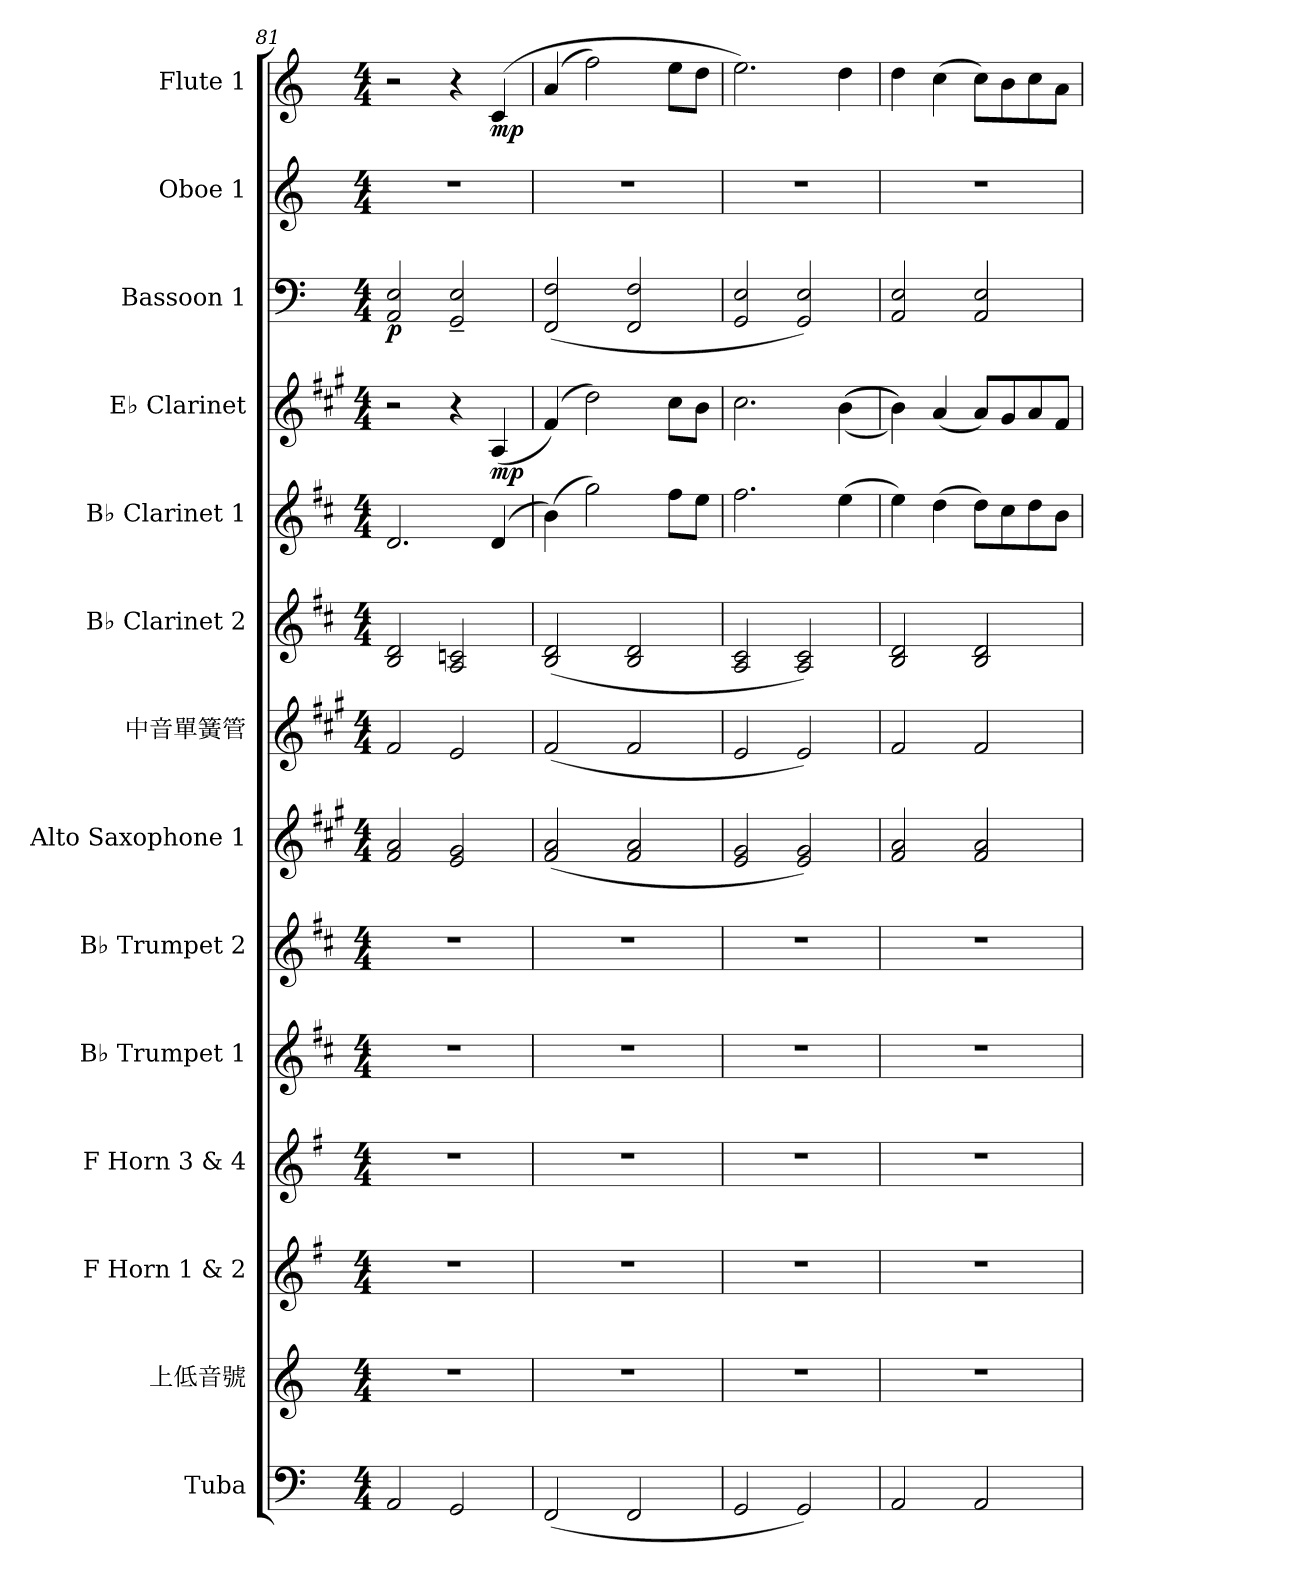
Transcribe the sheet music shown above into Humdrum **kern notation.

**kern	**kern	**kern	**kern	**kern	**kern	**kern	**kern	**kern	**kern	**kern	**dynam	**kern	**dynam	**kern	**kern	**dynam
*part14	*part13	*part12	*part11	*part10	*part9	*part8	*part7	*part6	*part5	*part4	*part4	*part3	*part3	*part2	*part1	*part1
*staff14	*staff13	*staff12	*staff11	*staff10	*staff9	*staff8	*staff7	*staff6	*staff5	*staff4	*staff4	*staff3	*staff3	*staff2	*staff1	*staff1
*I"Tuba	*I"上低音號	*I"F Horn 1 &amp; 2	*I"F Horn 3 &amp; 4	*I"B♭ Trumpet 1	*I"B♭ Trumpet 2	*I"Alto Saxophone 1	*I"中音單簧管	*I"B♭ Clarinet 2	*I"B♭ Clarinet 1	*I"E♭ Clarinet	*	*I"Bassoon 1	*	*I"Oboe 1	*I"Flute 1	*
*I'Tba.	*	*I'F Hn. 1 2	*I'F Hn. 3 4	*I'B♭ Tpt. 1	*I'B♭ Tpt. 2	*I'A. Sax. 1	*	*I'B♭ Cl. 2	*I'B♭ Cl. 1	*I'E♭ Cl.	*	*I'Bsn. 1	*	*I'Ob. 1	*I'Fl. 1	*
*clefF4	*clefG2	*clefG2	*clefG2	*clefG2	*clefG2	*clefG2	*clefG2	*clefG2	*clefG2	*clefG2	*	*clefF4	*	*clefG2	*clefG2	*
*	*ITrd8c14	*ITrd4c7	*ITrd4c7	*ITrd1c2	*ITrd1c2	*ITrd5c9	*ITrd5c9	*ITrd1c2	*ITrd1c2	*ITrd-2c-3	*	*	*	*	*	*
*k[]	*k[]	*k[]	*k[]	*k[]	*k[]	*k[]	*k[]	*k[]	*k[]	*k[]	*	*k[]	*	*k[]	*k[]	*
*M4/4	*M4/4	*M4/4	*M4/4	*M4/4	*M4/4	*M4/4	*M4/4	*M4/4	*M4/4	*M4/4	*	*M4/4	*	*M4/4	*M4/4	*
=81	=81	=81	=81	=81	=81	=81	=81	=81	=81	=81	=81	=81	=81	=81	=81	=81
!	!	!	!	!	!	!	!	!	!	!	!	!	!LO:DY:b	!	!	!
2AA/	1r	1r	1r	1r	1r	2A/ 2c/	2A/	2A/ 2c/	2.c/	2r	.	2AA/ 2E/	p	1r	2r	.
2GG/	.	.	.	.	.	2G/ 2B/	2G/	2G/ 2B-X/	.	4r	.	2GG/~ 2E/~	.	.	4r	.
!	!	!	!	!	!	!	!	!	!	!	!LO:DY:b	!	!	!	!	!LO:DY:b
.	.	.	.	.	.	.	.	.	(<4c/	(<4c/	mp	.	.	.	(>4c/	mp
=82	=82	=82	=82	=82	=82	=82	=82	=82	=82	=82	=82	=82	=82	=82	=82	=82
(>2FF/	1r	1r	1r	1r	1r	(>2A/ 2c/	(>2A/	(>2A/ 2c/	(>4a\)	(>4a/)	.	(>2FF/ 2F/	.	1r	(>4a/	.
.	.	.	.	.	.	.	.	.	2ff\)	2ff\)	.	.	.	.	2ff\)	.
2FF/	.	.	.	.	.	2A/ 2c/	2A/	2A/ 2c/	.	.	.	2FF/ 2F/	.	.	.	.
.	.	.	.	.	.	.	.	.	8ee\L	8ee\L	.	.	.	.	8ee\L	.
.	.	.	.	.	.	.	.	.	8dd\J	8dd\J	.	.	.	.	8dd\J	.
=83	=83	=83	=83	=83	=83	=83	=83	=83	=83	=83	=83	=83	=83	=83	=83	=83
2GG/	1r	1r	1r	1r	1r	2G/ 2B/	2G/	2G/ 2B/	2.ee\	2.ee\	.	2GG/ 2E/	.	1r	2.ee\)	.
2GG/)	.	.	.	.	.	2G/ 2B/)	2G/)	2G/ 2B/)	.	.	.	2GG/ 2E/)	.	.	.	.
.	.	.	.	.	.	.	.	.	(>4dd\	(>(>(>4dd\	.	.	.	.	4dd\	.
!!LO:PB:g=z
=84	=84	=84	=84	=84	=84	=84	=84	=84	=84	=84	=84	=84	=84	=84	=84	=84
2AA/	1r	1r	1r	1r	1r	2A/ 2c/	2A/	2A/ 2c/	4dd\)	4dd\)))	.	2AA/ 2E/	.	1r	4dd\	.
.	.	.	.	.	.	.	.	.	(>4cc\	(<4cc/	.	.	.	.	(>4cc\	.
2AA/	.	.	.	.	.	2A/ 2c/	2A/	2A/ 2c/	8cc\L)	8cc/L)	.	2AA/ 2E/	.	.	8cc\L)	.
.	.	.	.	.	.	.	.	.	8b\	8b/	.	.	.	.	8b\	.
.	.	.	.	.	.	.	.	.	8cc\	8cc/	.	.	.	.	8cc\	.
.	.	.	.	.	.	.	.	.	8a\J	8a/J	.	.	.	.	8a\J	.
=	=	=	=	=	=	=	=	=	=	=	=	=	=	=	=	=
*-	*-	*-	*-	*-	*-	*-	*-	*-	*-	*-	*-	*-	*-	*-	*-	*-
